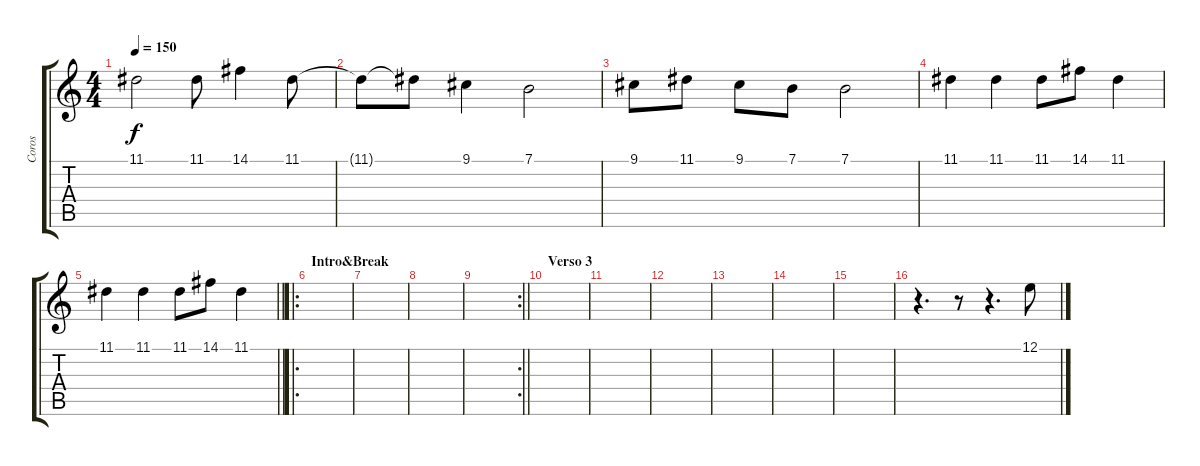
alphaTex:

\track ("Coros" "Coros") {instrument lead6voice}
\staff {score tabs}
\tuning (E4 B3 G3 D3 A2 E2) {hide}
\ts (4 4)
\tempo 150
\clef g2
\ks c
11.1{t}.2{dy f} 11.1.8 14.1.4 11.1.8 |
11.1{t}.8 11.1{t}.8 9.1.4 7.1.2 |
9.1.8 11.1.8 9.1.8 7.1.8 7.1.2 |
11.1.4 11.1.4 11.1.8 14.1.8 11.1.4 |
\barLineRight lightlight
11.1.4 11.1.4 11.1.8 14.1.8 11.1.4 |
\ro
\section ("" "Intro&Break")
|
|
|
\rc 2
\barLineRight lightlight
|
\section ("" "Verso 3")
|
|
|
|
|
|
r.4{d} r.8 r.4{d} 12.1.8
